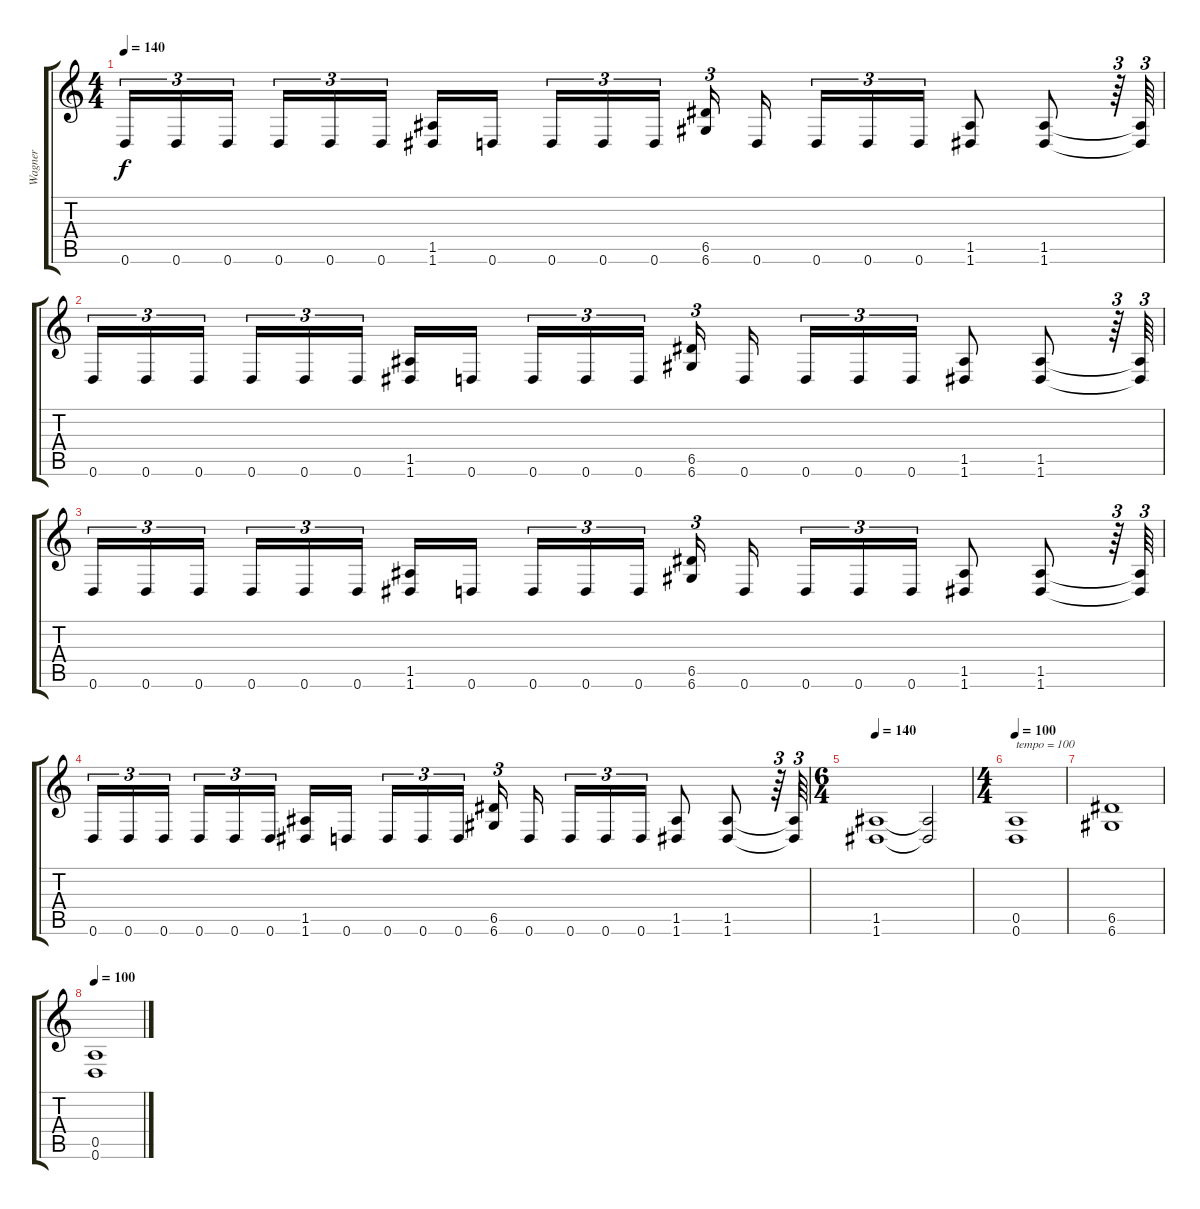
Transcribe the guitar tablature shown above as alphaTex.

\track ("Wagner" "Wagner") {instrument distortionguitar}
\staff {score tabs}
\tuning (E4 B3 G3 D3 A2 D2) {hide}
\ts (4 4)
\tempo 140
\clef g2
\ks c
0.6.16{tu (3 2) dy f} 0.6.16{tu (3 2)} 0.6.16{tu (3 2)} 0.6.16{tu (3 2)} 0.6.16{tu (3 2)} 0.6.16{tu (3 2)} (1.5 1.6).16 0.6.16 0.6.16{tu (3 2)} 0.6.16{tu (3 2)} 0.6.16{tu (3 2)} (6.5 6.6).16{tu (3 2)} 0.6.16 0.6.16{tu (3 2)} 0.6.16{tu (3 2)} 0.6.16{tu (3 2)} (1.5 1.6).8 (1.5 1.6).8 r.64{tu (3 2)} (1.5{t} 1.6{t}).64{tu (3 2)} |
0.6.16{tu (3 2)} 0.6.16{tu (3 2)} 0.6.16{tu (3 2)} 0.6.16{tu (3 2)} 0.6.16{tu (3 2)} 0.6.16{tu (3 2)} (1.5 1.6).16 0.6.16 0.6.16{tu (3 2)} 0.6.16{tu (3 2)} 0.6.16{tu (3 2)} (6.5 6.6).16{tu (3 2)} 0.6.16 0.6.16{tu (3 2)} 0.6.16{tu (3 2)} 0.6.16{tu (3 2)} (1.5 1.6).8 (1.5 1.6).8 r.64{tu (3 2)} (1.5{t} 1.6{t}).64{tu (3 2)} |
0.6.16{tu (3 2)} 0.6.16{tu (3 2)} 0.6.16{tu (3 2)} 0.6.16{tu (3 2)} 0.6.16{tu (3 2)} 0.6.16{tu (3 2)} (1.5 1.6).16 0.6.16 0.6.16{tu (3 2)} 0.6.16{tu (3 2)} 0.6.16{tu (3 2)} (6.5 6.6).16{tu (3 2)} 0.6.16 0.6.16{tu (3 2)} 0.6.16{tu (3 2)} 0.6.16{tu (3 2)} (1.5 1.6).8 (1.5 1.6).8 r.64{tu (3 2)} (1.5{t} 1.6{t}).64{tu (3 2)} |
0.6.16{tu (3 2)} 0.6.16{tu (3 2)} 0.6.16{tu (3 2)} 0.6.16{tu (3 2)} 0.6.16{tu (3 2)} 0.6.16{tu (3 2)} (1.5 1.6).16 0.6.16 0.6.16{tu (3 2)} 0.6.16{tu (3 2)} 0.6.16{tu (3 2)} (6.5 6.6).16{tu (3 2)} 0.6.16 0.6.16{tu (3 2)} 0.6.16{tu (3 2)} 0.6.16{tu (3 2)} (1.5 1.6).8 (1.5 1.6).8 r.64{tu (3 2)} (1.5{t} 1.6{t}).64{tu (3 2)} |
\ts (6 4)
\tempo 140
(1.5 1.6).1 (1.5{t} 1.6{t}).2 |
\ts (4 4)
\tempo 100
(0.5 0.6).1{txt "tempo = 100"} |
(6.5 6.6).1 |
\tempo 100
(0.5 0.6).1
